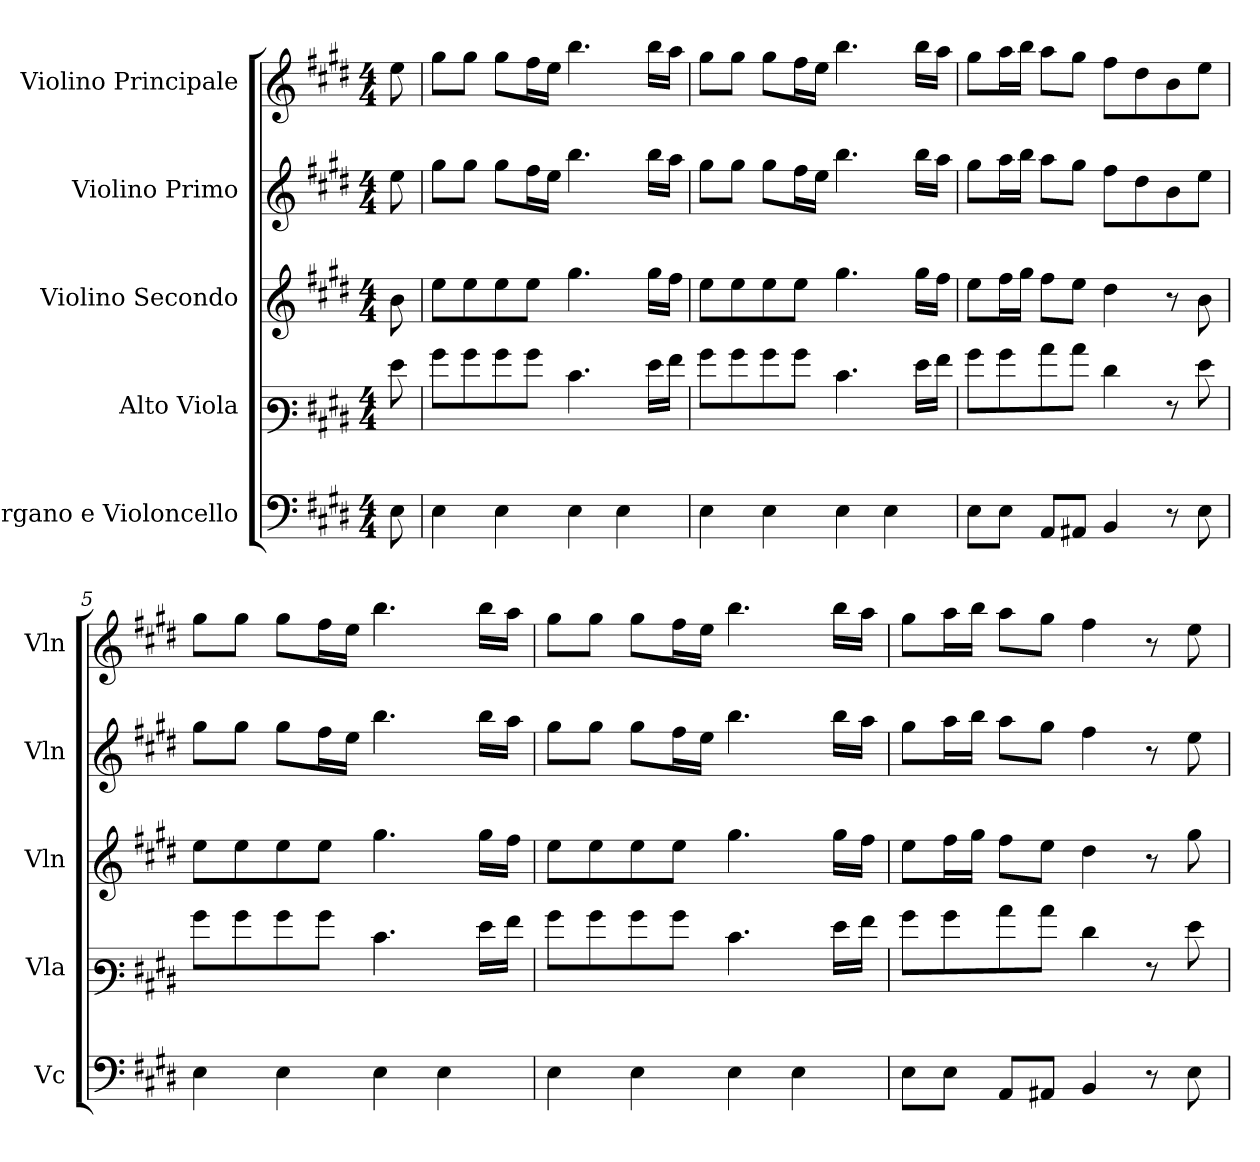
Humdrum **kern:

**kern	**kern	**kern	**kern	**kern
*part5	*part4	*part3	*part2	*part1
*staff5	*staff4	*staff3	*staff2	*staff1
*I"Organo e Violoncello	*I"Alto Viola	*I"Violino Secondo	*I"Violino Primo	*I"Violino Principale
*I'Vc	*I'Vla	*I'Vln	*I'Vln	*I'Vln
*clefF4	*clefF3	*clefG2	*clefG2	*clefG2
*k[f#c#g#d#]	*k[f#c#g#d#]	*k[f#c#g#d#]	*k[f#c#g#d#]	*k[f#c#g#d#]
*M4/4	*M4/4	*M4/4	*M4/4	*M4/4
=1	=1	=1	=1	=1
8E\	8g#\	8b\	8ee\	8ee\
=2	=2	=2	=2	=2
4E\	8b\L	8ee\L	8gg#\L	8gg#\L
.	8b\	8ee\	8gg#\J	8gg#\J
4E\	8b\	8ee\	8gg#\L	8gg#\L
.	8b\J	8ee\J	16ff#\L	16ff#\L
.	.	.	16ee\JJ	16ee\JJ
4E\	4.e\	4.gg#\	4.bb\	4.bb\
4E\	.	.	.	.
.	16g#\LL	16gg#\LL	16bb\LL	16bb\LL
.	16a\JJ	16ff#\JJ	16aa\JJ	16aa\JJ
=3	=3	=3	=3	=3
4E\	8b\L	8ee\L	8gg#\L	8gg#\L
.	8b\	8ee\	8gg#\J	8gg#\J
4E\	8b\	8ee\	8gg#\L	8gg#\L
.	8b\J	8ee\J	16ff#\L	16ff#\L
.	.	.	16ee\JJ	16ee\JJ
4E\	4.e\	4.gg#\	4.bb\	4.bb\
4E\	.	.	.	.
.	16g#\LL	16gg#\LL	16bb\LL	16bb\LL
.	16a\JJ	16ff#\JJ	16aa\JJ	16aa\JJ
=4	=4	=4	=4	=4
8E\L	8b\L	8ee\L	8gg#\L	8gg#\L
8E\J	8b\	16ff#\L	16aa\L	16aa\L
.	.	16gg#\JJ	16bb\JJ	16bb\JJ
8AA/L	8cc#\	8ff#\L	8aa\L	8aa\L
8AA#X/J	8cc#\J	8ee\J	8gg#\J	8gg#\J
4BB/	4f#\	4dd#\	8ff#\L	8ff#\L
.	.	.	8dd#\	8dd#\
8r	8r	8r	8b\	8b\
8E\	8g#\	8b\	8ee\J	8ee\J
=5	=5	=5	=5	=5
4E\	8b\L	8ee\L	8gg#\L	8gg#\L
.	8b\	8ee\	8gg#\J	8gg#\J
4E\	8b\	8ee\	8gg#\L	8gg#\L
.	8b\J	8ee\J	16ff#\L	16ff#\L
.	.	.	16ee\JJ	16ee\JJ
4E\	4.e\	4.gg#\	4.bb\	4.bb\
4E\	.	.	.	.
.	16g#\LL	16gg#\LL	16bb\LL	16bb\LL
.	16a\JJ	16ff#\JJ	16aa\JJ	16aa\JJ
=6	=6	=6	=6	=6
4E\	8b\L	8ee\L	8gg#\L	8gg#\L
.	8b\	8ee\	8gg#\J	8gg#\J
4E\	8b\	8ee\	8gg#\L	8gg#\L
.	8b\J	8ee\J	16ff#\L	16ff#\L
.	.	.	16ee\JJ	16ee\JJ
4E\	4.e\	4.gg#\	4.bb\	4.bb\
4E\	.	.	.	.
.	16g#\LL	16gg#\LL	16bb\LL	16bb\LL
.	16a\JJ	16ff#\JJ	16aa\JJ	16aa\JJ
=7	=7	=7	=7	=7
8E\L	8b\L	8ee\L	8gg#\L	8gg#\L
8E\J	8b\	16ff#\L	16aa\L	16aa\L
.	.	16gg#\JJ	16bb\JJ	16bb\JJ
8AA/L	8cc#\	8ff#\L	8aa\L	8aa\L
8AA#X/J	8cc#\J	8ee\J	8gg#\J	8gg#\J
4BB/	4f#\	4dd#\	4ff#\	4ff#\
8r	8r	8r	8r	8r
8E\	8g#\	8gg#\	8ee\	8ee\
=	=	=	=	=
*-	*-	*-	*-	*-
